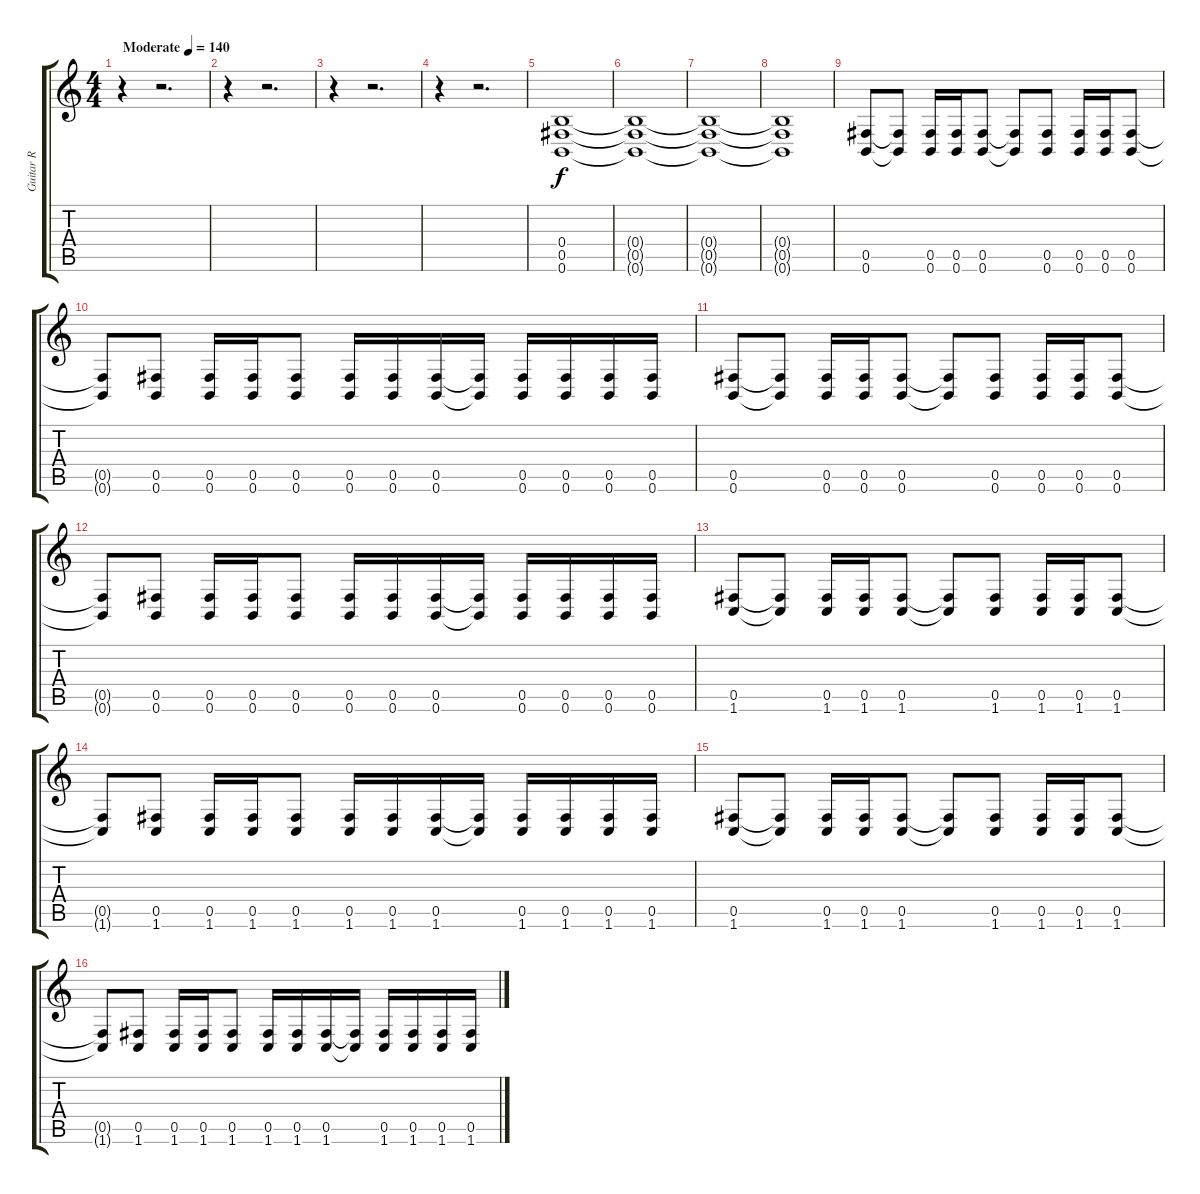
\track ("Guitar R" "Guitar R") {instrument distortionguitar}
\staff {score tabs}
\tuning (Db4 Ab3 E3 B2 Gb2 B1) {hide}
\ts (4 4)
\tempo (140 "Moderate")
\clef g2
\ks c
r.4{dy f instrument distortionguitar} r.2{d} |
r.4 r.2{d} |
r.4 r.2{d} |
r.4 r.2{d} |
(0.4 0.5 0.6).1 |
(0.4{t} 0.5{t} 0.6{t}).1 |
(0.4{t} 0.5{t} 0.6{t}).1 |
(0.4{t} 0.5{t} 0.6{t}).1 |
(0.5 0.6).8 (0.5{t} 0.6{t}).8 (0.5 0.6).16 (0.5 0.6).16 (0.5 0.6).8 (0.5{t} 0.6{t}).8 (0.5 0.6).8 (0.5 0.6).16 (0.5 0.6).16 (0.5 0.6).8 |
(0.5{t} 0.6{t}).8 (0.5 0.6).8 (0.5 0.6).16 (0.5 0.6).16 (0.5 0.6).8 (0.5 0.6).16 (0.5 0.6).16 (0.5 0.6).16 (0.5{t} 0.6{t}).16 (0.5 0.6).16 (0.5 0.6).16 (0.5 0.6).16 (0.5 0.6).16 |
(0.5 0.6).8 (0.5{t} 0.6{t}).8 (0.5 0.6).16 (0.5 0.6).16 (0.5 0.6).8 (0.5{t} 0.6{t}).8 (0.5 0.6).8 (0.5 0.6).16 (0.5 0.6).16 (0.5 0.6).8 |
(0.5{t} 0.6{t}).8 (0.5 0.6).8 (0.5 0.6).16 (0.5 0.6).16 (0.5 0.6).8 (0.5 0.6).16 (0.5 0.6).16 (0.5 0.6).16 (0.5{t} 0.6{t}).16 (0.5 0.6).16 (0.5 0.6).16 (0.5 0.6).16 (0.5 0.6).16 |
(0.5 1.6).8 (0.5{t} 1.6{t}).8 (0.5 1.6).16 (0.5 1.6).16 (0.5 1.6).8 (0.5{t} 1.6{t}).8 (0.5 1.6).8 (0.5 1.6).16 (0.5 1.6).16 (0.5 1.6).8 |
(0.5{t} 1.6{t}).8 (0.5 1.6).8 (0.5 1.6).16 (0.5 1.6).16 (0.5 1.6).8 (0.5 1.6).16 (0.5 1.6).16 (0.5 1.6).16 (0.5{t} 1.6{t}).16 (0.5 1.6).16 (0.5 1.6).16 (0.5 1.6).16 (0.5 1.6).16 |
(0.5 1.6).8 (0.5{t} 1.6{t}).8 (0.5 1.6).16 (0.5 1.6).16 (0.5 1.6).8 (0.5{t} 1.6{t}).8 (0.5 1.6).8 (0.5 1.6).16 (0.5 1.6).16 (0.5 1.6).8 |
(0.5{t} 1.6{t}).8 (0.5 1.6).8 (0.5 1.6).16 (0.5 1.6).16 (0.5 1.6).8 (0.5 1.6).16 (0.5 1.6).16 (0.5 1.6).16 (0.5{t} 1.6{t}).16 (0.5 1.6).16 (0.5 1.6).16 (0.5 1.6).16 (0.5 1.6).16
